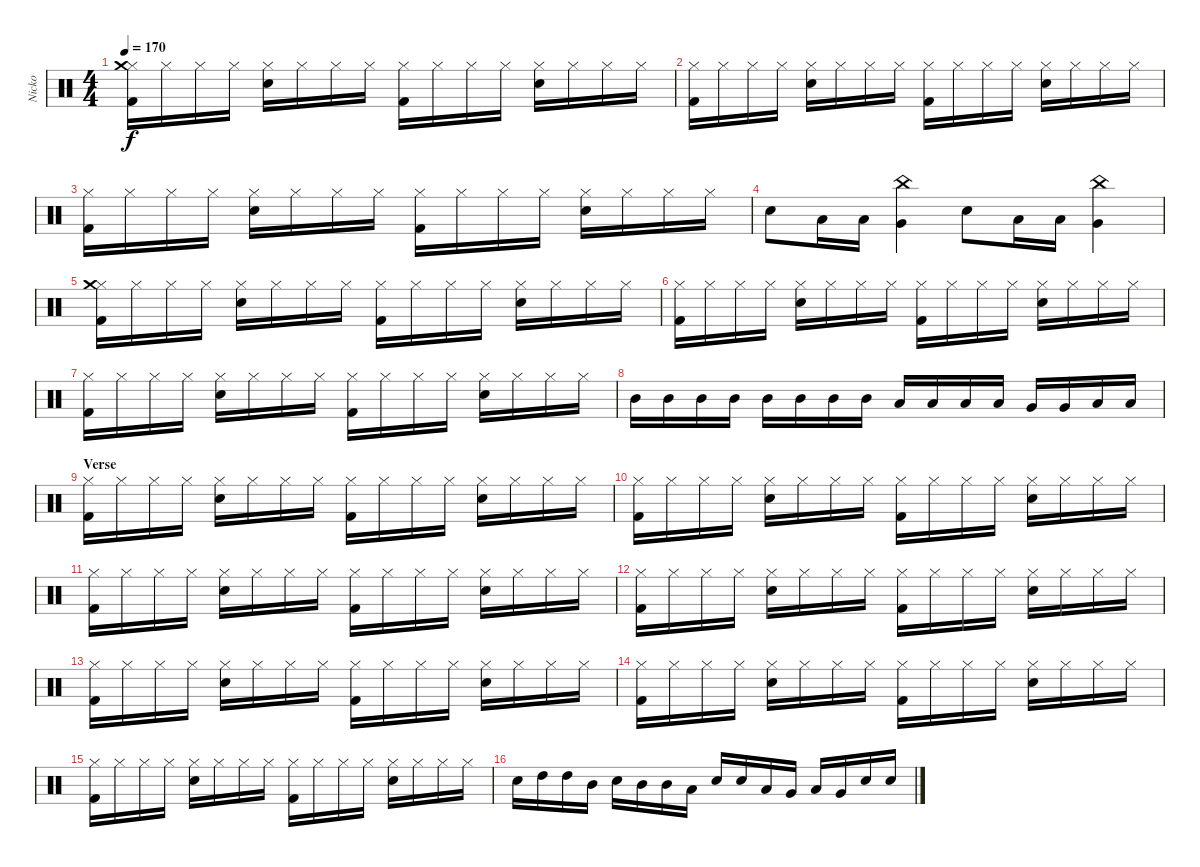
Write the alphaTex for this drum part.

\track ("Nicko" "Nicko") {instrument percussion}
\staff {score}
\articulation defaults
\ts (4 4)
\tempo 170
\clef neutral
\ks c
("Kick (hit) 2" "Hi-Hat (closed)" "Crash medium (hit)").16{dy f} "Hi-Hat (closed)".16 "Hi-Hat (closed)".16 "Hi-Hat (closed)".16 ("Electric Snare (hit)" "Hi-Hat (closed)").16 "Hi-Hat (closed)".16 "Hi-Hat (closed)".16 "Hi-Hat (closed)".16 ("Kick (hit) 2" "Hi-Hat (closed)").16 "Hi-Hat (closed)".16 "Hi-Hat (closed)".16 "Hi-Hat (closed)".16 ("Electric Snare (hit)" "Hi-Hat (closed)").16 "Hi-Hat (closed)".16 "Hi-Hat (closed)".16 "Hi-Hat (closed)".16 |
("Kick (hit) 2" "Hi-Hat (closed)").16 "Hi-Hat (closed)".16 "Hi-Hat (closed)".16 "Hi-Hat (closed)".16 ("Electric Snare (hit)" "Hi-Hat (closed)").16 "Hi-Hat (closed)".16 "Hi-Hat (closed)".16 "Hi-Hat (closed)".16 ("Kick (hit) 2" "Hi-Hat (closed)").16 "Hi-Hat (closed)".16 "Hi-Hat (closed)".16 "Hi-Hat (closed)".16 ("Electric Snare (hit)" "Hi-Hat (closed)").16 "Hi-Hat (closed)".16 "Hi-Hat (closed)".16 "Hi-Hat (closed)".16 |
("Kick (hit) 2" "Hi-Hat (closed)").16 "Hi-Hat (closed)".16 "Hi-Hat (closed)".16 "Hi-Hat (closed)".16 ("Electric Snare (hit)" "Hi-Hat (closed)").16 "Hi-Hat (closed)".16 "Hi-Hat (closed)".16 "Hi-Hat (closed)".16 ("Kick (hit) 2" "Hi-Hat (closed)").16 "Hi-Hat (closed)".16 "Hi-Hat (closed)".16 "Hi-Hat (closed)".16 ("Electric Snare (hit)" "Hi-Hat (closed)").16 "Hi-Hat (closed)".16 "Hi-Hat (closed)".16 "Hi-Hat (closed)".16 |
"Snare (hit) 2".8 "Low Tom (hit)".16 "Low Tom (hit)".16 ("China (hit)" "Very Low Tom (hit)").4 "Snare (hit) 2".8 "Low Tom (hit)".16 "Low Tom (hit)".16 ("China (hit)" "Very Low Tom (hit)").4 |
("Kick (hit) 2" "Hi-Hat (closed)" "Crash medium (hit)").16 "Hi-Hat (closed)".16 "Hi-Hat (closed)".16 "Hi-Hat (closed)".16 ("Electric Snare (hit)" "Hi-Hat (closed)").16 "Hi-Hat (closed)".16 "Hi-Hat (closed)".16 "Hi-Hat (closed)".16 ("Kick (hit) 2" "Hi-Hat (closed)").16 "Hi-Hat (closed)".16 "Hi-Hat (closed)".16 "Hi-Hat (closed)".16 ("Electric Snare (hit)" "Hi-Hat (closed)").16 "Hi-Hat (closed)".16 "Hi-Hat (closed)".16 "Hi-Hat (closed)".16 |
("Kick (hit) 2" "Hi-Hat (closed)").16 "Hi-Hat (closed)".16 "Hi-Hat (closed)".16 "Hi-Hat (closed)".16 ("Electric Snare (hit)" "Hi-Hat (closed)").16 "Hi-Hat (closed)".16 "Hi-Hat (closed)".16 "Hi-Hat (closed)".16 ("Kick (hit) 2" "Hi-Hat (closed)").16 "Hi-Hat (closed)".16 "Hi-Hat (closed)".16 "Hi-Hat (closed)".16 ("Electric Snare (hit)" "Hi-Hat (closed)").16 "Hi-Hat (closed)".16 "Hi-Hat (closed)".16 "Hi-Hat (closed)".16 |
("Kick (hit) 2" "Hi-Hat (closed)").16 "Hi-Hat (closed)".16 "Hi-Hat (closed)".16 "Hi-Hat (closed)".16 ("Electric Snare (hit)" "Hi-Hat (closed)").16 "Hi-Hat (closed)".16 "Hi-Hat (closed)".16 "Hi-Hat (closed)".16 ("Kick (hit) 2" "Hi-Hat (closed)").16 "Hi-Hat (closed)".16 "Hi-Hat (closed)".16 "Hi-Hat (closed)".16 ("Electric Snare (hit)" "Hi-Hat (closed)").16 "Hi-Hat (closed)".16 "Hi-Hat (closed)".16 "Hi-Hat (closed)".16 |
"Mid Tom (hit)".16 "Mid Tom (hit)".16 "Mid Tom (hit)".16 "Mid Tom (hit)".16 "Mid Tom (hit)".16 "Mid Tom (hit)".16 "Mid Tom (hit)".16 "Mid Tom (hit)".16 "Low Tom (hit)".16 "Low Tom (hit)".16 "Low Tom (hit)".16 "Low Tom (hit)".16 "Very Low Tom (hit)".16 "Very Low Tom (hit)".16 "Low Floor Tom (hit)".16 "Low Floor Tom (hit)".16 |
\section ("" "Verse")
("Kick (hit) 2" "Hi-Hat (closed)").16 "Hi-Hat (closed)".16 "Hi-Hat (closed)".16 "Hi-Hat (closed)".16 ("Electric Snare (hit)" "Hi-Hat (closed)").16 "Hi-Hat (closed)".16 "Hi-Hat (closed)".16 "Hi-Hat (closed)".16 ("Kick (hit) 2" "Hi-Hat (closed)").16 "Hi-Hat (closed)".16 "Hi-Hat (closed)".16 "Hi-Hat (closed)".16 ("Electric Snare (hit)" "Hi-Hat (closed)").16 "Hi-Hat (closed)".16 "Hi-Hat (closed)".16 "Hi-Hat (closed)".16 |
("Kick (hit) 2" "Hi-Hat (closed)").16 "Hi-Hat (closed)".16 "Hi-Hat (closed)".16 "Hi-Hat (closed)".16 ("Electric Snare (hit)" "Hi-Hat (closed)").16 "Hi-Hat (closed)".16 "Hi-Hat (closed)".16 "Hi-Hat (closed)".16 ("Kick (hit) 2" "Hi-Hat (closed)").16 "Hi-Hat (closed)".16 "Hi-Hat (closed)".16 "Hi-Hat (closed)".16 ("Electric Snare (hit)" "Hi-Hat (closed)").16 "Hi-Hat (closed)".16 "Hi-Hat (closed)".16 "Hi-Hat (closed)".16 |
("Kick (hit) 2" "Hi-Hat (closed)").16 "Hi-Hat (closed)".16 "Hi-Hat (closed)".16 "Hi-Hat (closed)".16 ("Electric Snare (hit)" "Hi-Hat (closed)").16 "Hi-Hat (closed)".16 "Hi-Hat (closed)".16 "Hi-Hat (closed)".16 ("Kick (hit) 2" "Hi-Hat (closed)").16 "Hi-Hat (closed)".16 "Hi-Hat (closed)".16 "Hi-Hat (closed)".16 ("Electric Snare (hit)" "Hi-Hat (closed)").16 "Hi-Hat (closed)".16 "Hi-Hat (closed)".16 "Hi-Hat (closed)".16 |
("Kick (hit) 2" "Hi-Hat (closed)").16 "Hi-Hat (closed)".16 "Hi-Hat (closed)".16 "Hi-Hat (closed)".16 ("Electric Snare (hit)" "Hi-Hat (closed)").16 "Hi-Hat (closed)".16 "Hi-Hat (closed)".16 "Hi-Hat (closed)".16 ("Kick (hit) 2" "Hi-Hat (closed)").16 "Hi-Hat (closed)".16 "Hi-Hat (closed)".16 "Hi-Hat (closed)".16 ("Electric Snare (hit)" "Hi-Hat (closed)").16 "Hi-Hat (closed)".16 "Hi-Hat (closed)".16 "Hi-Hat (closed)".16 |
("Kick (hit) 2" "Hi-Hat (closed)").16 "Hi-Hat (closed)".16 "Hi-Hat (closed)".16 "Hi-Hat (closed)".16 ("Electric Snare (hit)" "Hi-Hat (closed)").16 "Hi-Hat (closed)".16 "Hi-Hat (closed)".16 "Hi-Hat (closed)".16 ("Kick (hit) 2" "Hi-Hat (closed)").16 "Hi-Hat (closed)".16 "Hi-Hat (closed)".16 "Hi-Hat (closed)".16 ("Electric Snare (hit)" "Hi-Hat (closed)").16 "Hi-Hat (closed)".16 "Hi-Hat (closed)".16 "Hi-Hat (closed)".16 |
("Kick (hit) 2" "Hi-Hat (closed)").16 "Hi-Hat (closed)".16 "Hi-Hat (closed)".16 "Hi-Hat (closed)".16 ("Electric Snare (hit)" "Hi-Hat (closed)").16 "Hi-Hat (closed)".16 "Hi-Hat (closed)".16 "Hi-Hat (closed)".16 ("Kick (hit) 2" "Hi-Hat (closed)").16 "Hi-Hat (closed)".16 "Hi-Hat (closed)".16 "Hi-Hat (closed)".16 ("Electric Snare (hit)" "Hi-Hat (closed)").16 "Hi-Hat (closed)".16 "Hi-Hat (closed)".16 "Hi-Hat (closed)".16 |
("Kick (hit) 2" "Hi-Hat (closed)").16 "Hi-Hat (closed)".16 "Hi-Hat (closed)".16 "Hi-Hat (closed)".16 ("Electric Snare (hit)" "Hi-Hat (closed)").16 "Hi-Hat (closed)".16 "Hi-Hat (closed)".16 "Hi-Hat (closed)".16 ("Kick (hit) 2" "Hi-Hat (closed)").16 "Hi-Hat (closed)".16 "Hi-Hat (closed)".16 "Hi-Hat (closed)".16 ("Electric Snare (hit)" "Hi-Hat (closed)").16 "Hi-Hat (closed)".16 "Hi-Hat (closed)".16 "Hi-Hat (closed)".16 |
"Electric Snare (hit)".16 "High Tom (hit)".16 "High Tom (hit)".16 "Mid Tom (hit)".16 "Electric Snare (hit)".16 "Mid Tom (hit)".16 "Mid Tom (hit)".16 "Low Tom (hit)".16 "Electric Snare (hit)".16 "Electric Snare (hit)".16 "Low Tom (hit)".16 "Very Low Tom (hit)".16 "Low Tom (hit)".16 "Very Low Tom (hit)".16 "Electric Snare (hit)".16 "Electric Snare (hit)".16
